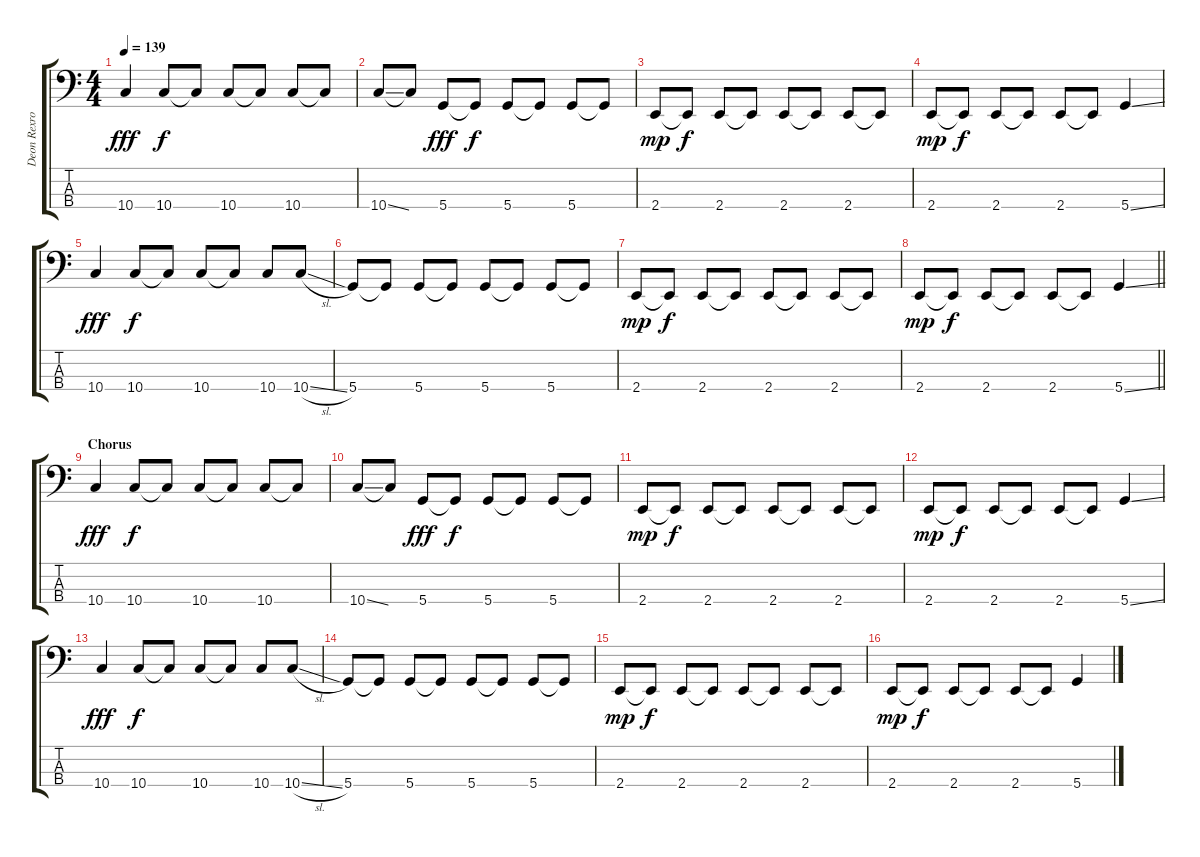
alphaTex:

\track ("Deon Rexroat" "Deon Rexro") {instrument slapbass2}
\staff {score tabs}
\tuning (G2 D2 A1 D1) {hide}
\ts (4 4)
\tempo 139
\clef f4
\ks c
10.4.4{dy fff} 10.4.8{dy f} 10.4{t}.8 10.4.8 10.4{t}.8 10.4.8 10.4{t}.8 |
10.4{ss}.8 10.4{t}.8 5.4.8{dy fff} 5.4{t}.8{dy f} 5.4.8 5.4{t}.8 5.4.8 5.4{t}.8 |
2.4.8{dy mp} 2.4{t}.8{dy f} 2.4.8 2.4{t}.8 2.4.8 2.4{t}.8 2.4.8 2.4{t}.8 |
2.4.8{dy mp} 2.4{t}.8{dy f} 2.4.8 2.4{t}.8 2.4.8 2.4{t}.8 5.4{ss}.4 |
10.4.4{dy fff} 10.4.8{dy f} 10.4{t}.8 10.4.8 10.4{t}.8 10.4.8 10.4{sl}.8 |
5.4.8 5.4{t}.8 5.4.8 5.4{t}.8 5.4.8 5.4{t}.8 5.4.8 5.4{t}.8 |
2.4.8{dy mp} 2.4{t}.8{dy f} 2.4.8 2.4{t}.8 2.4.8 2.4{t}.8 2.4.8 2.4{t}.8 |
\barLineRight lightlight
2.4.8{dy mp} 2.4{t}.8{dy f} 2.4.8 2.4{t}.8 2.4.8 2.4{t}.8 5.4{ss}.4 |
\section ("" "Chorus")
10.4.4{dy fff} 10.4.8{dy f} 10.4{t}.8 10.4.8 10.4{t}.8 10.4.8 10.4{t}.8 |
10.4{ss}.8 10.4{t}.8 5.4.8{dy fff} 5.4{t}.8{dy f} 5.4.8 5.4{t}.8 5.4.8 5.4{t}.8 |
2.4.8{dy mp} 2.4{t}.8{dy f} 2.4.8 2.4{t}.8 2.4.8 2.4{t}.8 2.4.8 2.4{t}.8 |
2.4.8{dy mp} 2.4{t}.8{dy f} 2.4.8 2.4{t}.8 2.4.8 2.4{t}.8 5.4{ss}.4 |
10.4.4{dy fff} 10.4.8{dy f} 10.4{t}.8 10.4.8 10.4{t}.8 10.4.8 10.4{sl}.8 |
5.4.8 5.4{t}.8 5.4.8 5.4{t}.8 5.4.8 5.4{t}.8 5.4.8 5.4{t}.8 |
2.4.8{dy mp} 2.4{t}.8{dy f} 2.4.8 2.4{t}.8 2.4.8 2.4{t}.8 2.4.8 2.4{t}.8 |
2.4.8{dy mp} 2.4{t}.8{dy f} 2.4.8 2.4{t}.8 2.4.8 2.4{t}.8 5.4{ss}.4
